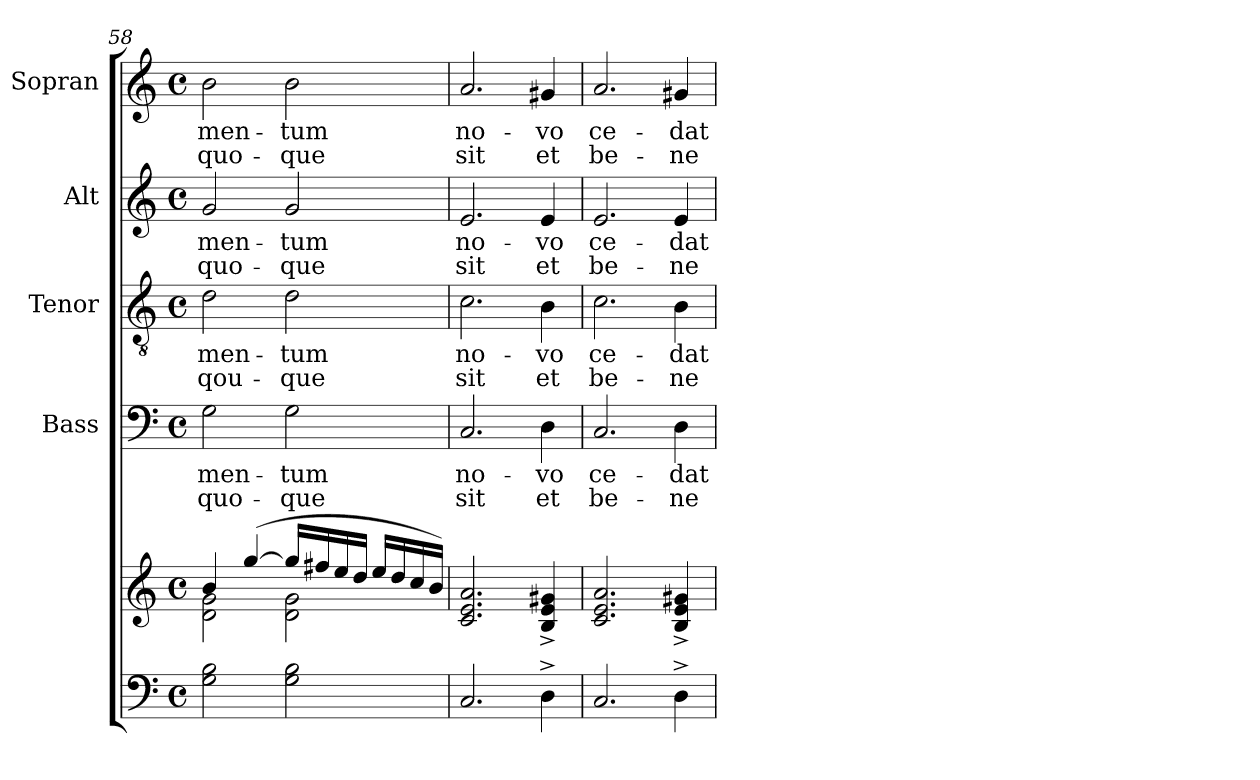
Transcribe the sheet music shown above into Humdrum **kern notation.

**kern	**kern	**kern	**text	**text	**kern	**text	**text	**kern	**text	**text	**kern	**text	**text
*part5	*part5	*part4	*part4	*part4	*part3	*part3	*part3	*part2	*part2	*part2	*part1	*part1	*part1
*staff6	*staff5	*staff4	*staff4	*staff4	*staff3	*staff3	*staff3	*staff2	*staff2	*staff2	*staff1	*staff1	*staff1
*	*	*I"Bass	*	*	*I"Tenor	*	*	*I"Alt	*	*	*I"Sopran	*	*
*	*	*I'B.	*	*	*I'T.	*	*	*I'A.	*	*	*I'S.	*	*
*clefF4	*clefG2	*clefF4	*	*	*clefGv2	*	*	*clefG2	*	*	*clefG2	*	*
*k[]	*k[]	*k[]	*	*	*k[]	*	*	*k[]	*	*	*k[]	*	*
*C:	*C:	*C:	*	*	*C:	*	*	*C:	*	*	*C:	*	*
*M4/4	*M4/4	*M4/4	*	*	*M4/4	*	*	*M4/4	*	*	*M4/4	*	*
*met(c)	*met(c)	*met(c)	*	*	*met(c)	*	*	*met(c)	*	*	*met(c)	*	*
=58	=58	=58	=58	=58	=58	=58	=58	=58	=58	=58	=58	=58	=58
*	*^	*	*	*	*	*	*	*	*	*	*	*	*
!	!	!	!	!LO:LY:b	!LO:LY:b	!	!LO:LY:b	!LO:LY:b	!	!LO:LY:b	!LO:LY:b	!	!LO:LY:b	!LO:LY:b
2G\ 2B\	4b/	2d\ 2g\	2G\	-men-	quo-	2d\	-men-	qou-	2g/	-men-	quo-	2b\	-men-	quo-
.	([>4gg/	.	.	.	.	.	.	.	.	.	.	.	.	.
!	!	!	!	!LO:LY:b	!LO:LY:b	!	!LO:LY:b	!LO:LY:b	!	!LO:LY:b	!LO:LY:b	!	!LO:LY:b	!LO:LY:b
2G\ 2B\	16gg/LL]	2d\ 2g\	2G\	-tum	-que	2d\	-tum	-que	2g/	-tum	-que	2b\	-tum	-que
.	16ff#X/	.	.	.	.	.	.	.	.	.	.	.	.	.
.	16ee/	.	.	.	.	.	.	.	.	.	.	.	.	.
.	16dd/JJ	.	.	.	.	.	.	.	.	.	.	.	.	.
.	16ee/LL	.	.	.	.	.	.	.	.	.	.	.	.	.
.	16dd/	.	.	.	.	.	.	.	.	.	.	.	.	.
.	16cc/	.	.	.	.	.	.	.	.	.	.	.	.	.
.	16b/JJ)	.	.	.	.	.	.	.	.	.	.	.	.	.
*	*v	*v	*	*	*	*	*	*	*	*	*	*	*	*
!!LO:PB:g=z
=59	=59	=59	=59	=59	=59	=59	=59	=59	=59	=59	=59	=59	=59
!	!	!	!LO:LY:b	!LO:LY:b	!	!LO:LY:b	!LO:LY:b	!	!LO:LY:b	!LO:LY:b	!	!LO:LY:b	!LO:LY:b
2.C/	2.c/ 2.e/ 2.a/	2.C/	no-	sit	2.c\	no-	sit	2.e/	no-	sit	2.a/	no-	sit
!	!	!	!LO:LY:b	!LO:LY:b	!	!LO:LY:b	!LO:LY:b	!	!LO:LY:b	!LO:LY:b	!	!LO:LY:b	!LO:LY:b
4D^>\	4B/^< 4e/^< 4g#X/^<	4D\	-vo	et	4B\	-vo	et	4e/	-vo	et	4g#X/	-vo	et
=60	=60	=60	=60	=60	=60	=60	=60	=60	=60	=60	=60	=60	=60
!	!	!	!LO:LY:b	!LO:LY:b	!	!LO:LY:b	!LO:LY:b	!	!LO:LY:b	!LO:LY:b	!	!LO:LY:b	!LO:LY:b
2.C/	2.c/ 2.e/ 2.a/	2.C/	ce-	be-	2.c\	ce-	be-	2.e/	ce-	be-	2.a/	ce-	be-
!	!	!	!LO:LY:b	!LO:LY:b	!	!LO:LY:b	!LO:LY:b	!	!LO:LY:b	!LO:LY:b	!	!LO:LY:b	!LO:LY:b
4D^>\	4B/^< 4e/^< 4g#X/^<	4D\	-dat	-ne-	4B\	-dat	-ne-	4e/	-dat	-ne-	4g#X/	-dat	-ne-
=	=	=	=	=	=	=	=	=	=	=	=	=	=
*-	*-	*-	*-	*-	*-	*-	*-	*-	*-	*-	*-	*-	*-
